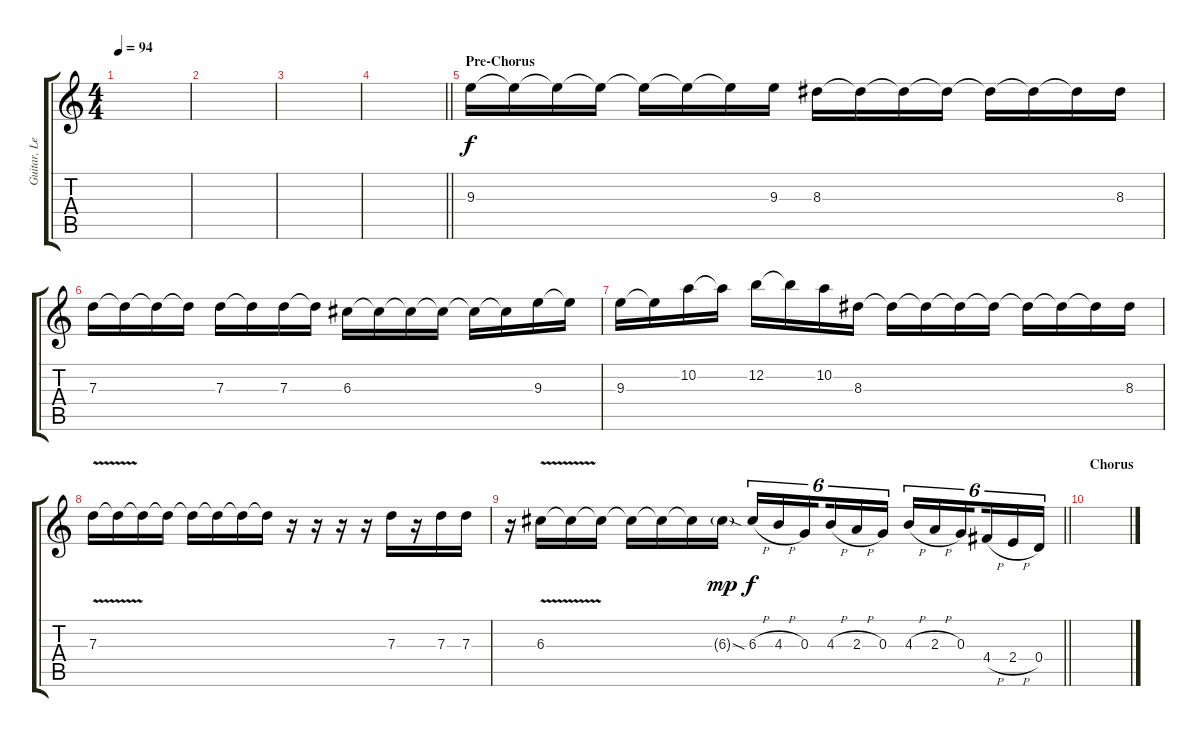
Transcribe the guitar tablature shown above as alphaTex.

\track ("Guitar, Lead" "Guitar, Le") {instrument overdrivenguitar}
\staff {score tabs}
\tuning (E4 B3 G3 D3 A2 E2) {hide}
\ts (4 4)
\tempo 94
\clef g2
\ks c
|
|
|
\barLineRight lightlight
|
\section ("" "Pre-Chorus")
9.3.16 9.3{t}.16 9.3{t}.16 9.3{t}.16 9.3{t}.16 9.3{t}.16 9.3{t}.16 9.3.16 8.3.16 8.3{t}.16 8.3{t}.16 8.3{t}.16 8.3{t}.16 8.3{t}.16 8.3{t}.16 8.3.16 |
7.3.16 7.3{t}.16 7.3{t}.16 7.3{t}.16 7.3.16 7.3{t}.16 7.3.16 7.3{t}.16 6.3.16 6.3{t}.16 6.3{t}.16 6.3{t}.16 6.3{t}.16 6.3{t}.16 9.3.16 9.3{t}.16 |
9.3.16 9.3{t}.16 10.2.16 10.2{t}.16 12.2.16 12.2{t}.16 10.2.16 8.3.16 8.3{t}.16 8.3{t}.16 8.3{t}.16 8.3{t}.16 8.3{t}.16 8.3{t}.16 8.3{t}.16 8.3.16 |
7.3{v}.16 7.3{t}.16 7.3{t}.16 7.3{t}.16 7.3{t}.16 7.3{t}.16 7.3{t}.16 7.3{t}.16 r.16 r.16 r.16 r.16 7.3.16 r.16 7.3.16 7.3.16 |
\barLineRight lightlight
r.16 6.3{v}.16 6.3{t}.16 6.3{t}.16 6.3{t}.16 6.3{t}.16 6.3{t}.16 6.3{sod g}.16{dy mp} 6.3{h}.16{tu (6 4) dy f} 4.3{h}.16{tu (6 4)} 0.3.16{tu (6 4) beam splitsecondary} 4.3{h}.16{tu (6 4)} 2.3{h}.16{tu (6 4)} 0.3.16{tu (6 4)} 4.3{h}.16{tu (6 4)} 2.3{h}.16{tu (6 4)} 0.3.16{tu (6 4) beam splitsecondary} 4.4{h}.16{tu (6 4)} 2.4{h}.16{tu (6 4)} 0.4.16{tu (6 4)} |
\section ("" "Chorus")
